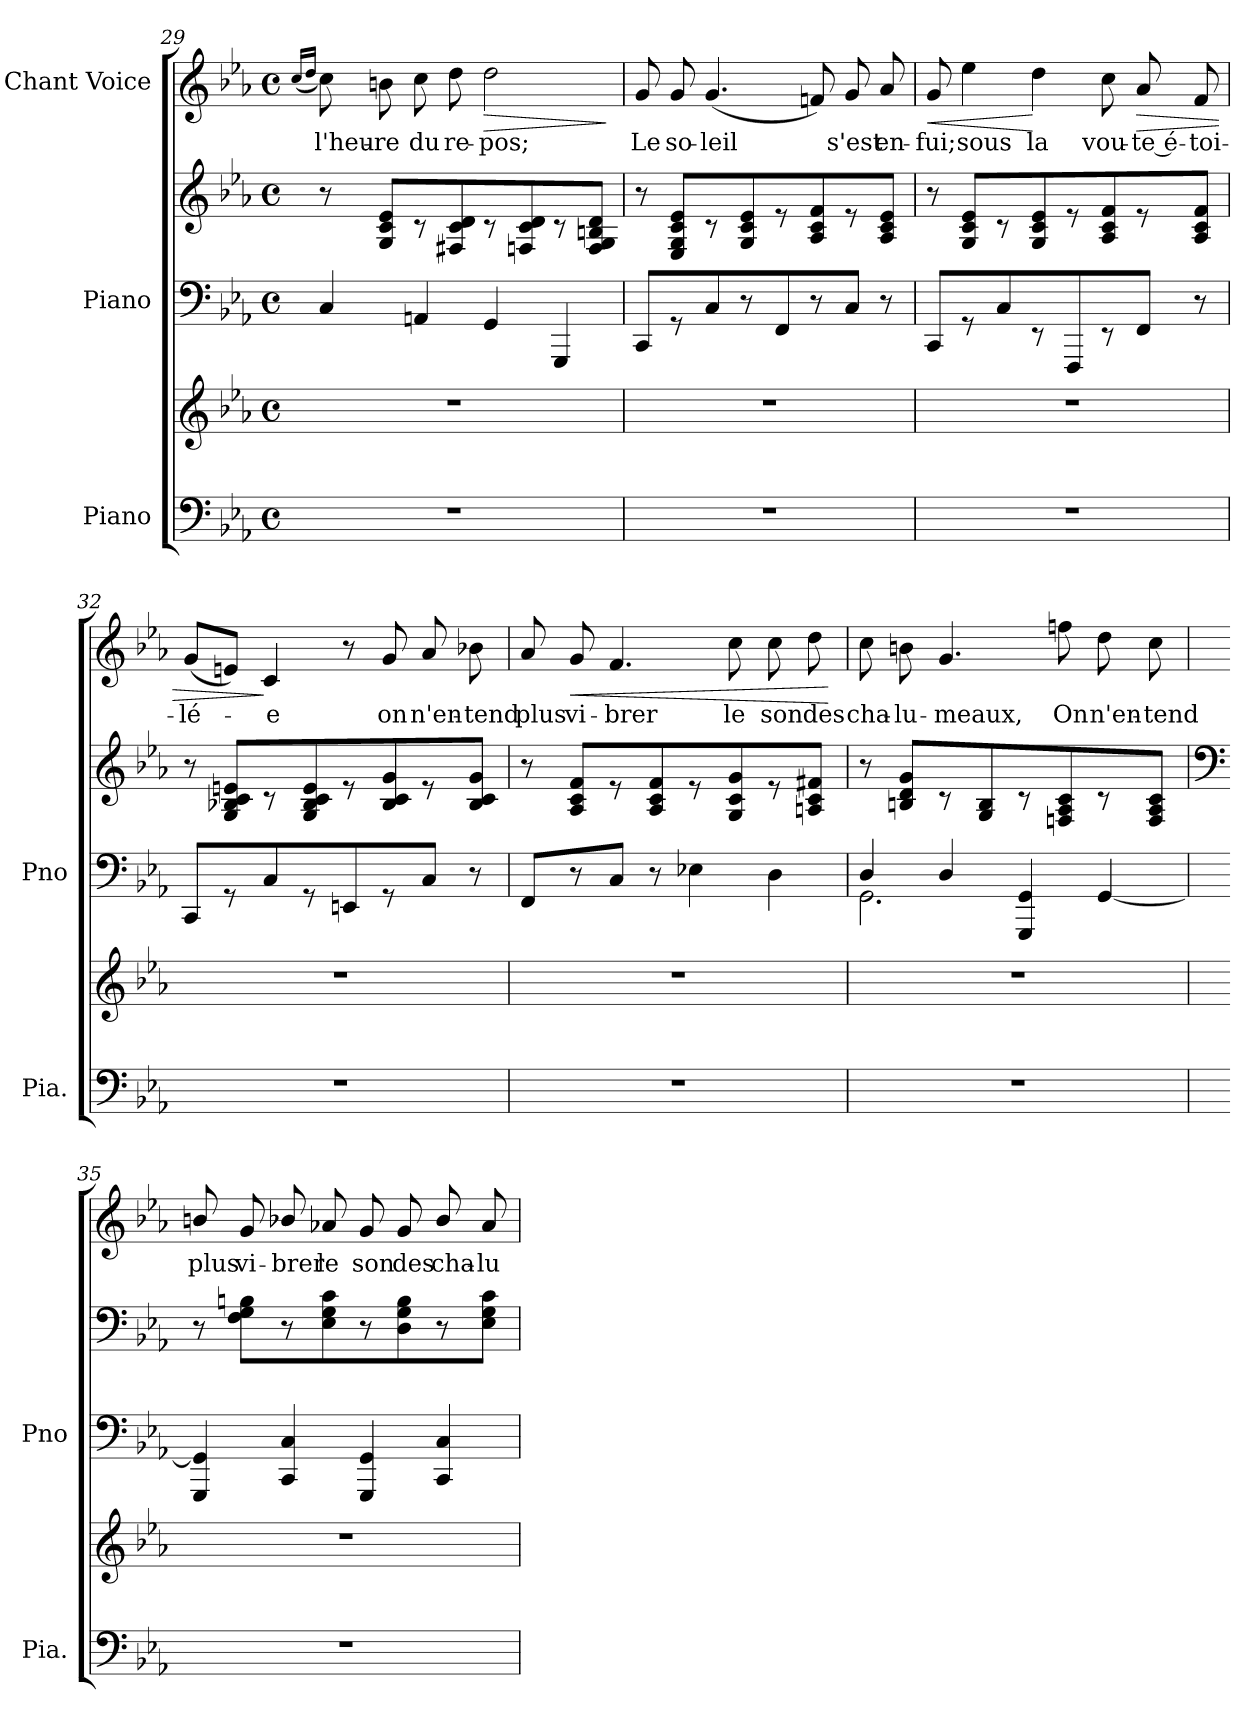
**kern	**kern	**kern	**kern	**kern	**text	**dynam
*part3	*part3	*part2	*part2	*part1	*part1	*part1
*staff5	*staff4	*staff3	*staff2	*staff1	*staff1	*staff1
*I"Piano	*	*I"Piano	*	*I"Chant Voice	*	*
*I'Pia.	*	*I'Pno	*	*	*	*
*clefF4	*clefG2	*clefF4	*clefG2	*clefG2	*	*
*k[b-e-a-]	*k[b-e-a-]	*k[b-e-a-]	*k[b-e-a-]	*k[b-e-a-]	*	*
*M4/4	*M4/4	*M4/4	*M4/4	*M4/4	*	*
*met(c)	*met(c)	*met(c)	*met(c)	*met(c)	*	*
=29	=29	=29	=29	=29	=29	=29
.	.	.	.	(16qcc/LL	.	.
.	.	.	.	16qdd/JJ	.	.
!	!	!	!	!	!LO:LY:b	!
1r	1r	4C/	8r	8cc\)	l'heu-	.
!	!	!	!	!	!LO:LY:b	!
.	.	.	8G/ 8c/ 8e-/L	8bn\	-re	.
!	!	!	!	!	!LO:LY:b	!
.	.	4AAn/	8r	8cc\	du	.
!	!	!	!	!	!LO:LY:b	!
.	.	.	8F#X/ 8c/ 8d/	8dd\	re-	.
!	!	!	!	!	!LO:LY:b	!LO:HP:b
.	.	4GG/	8r	2dd\	-pos;	>
.	.	.	8Fn/ 8c/ 8d/	.	.	.
.	.	4GGG/	8r	.	.	.
.	.	.	8F/ 8G/ 8Bn/ 8d/J	.	.	.
.	.	.	.	.	.	]
!!LO:LB:g=z
=30	=30	=30	=30	=30	=30	=30
!	!	!	!	!	!LO:LY:b	!
*	*	*	*	*^	*	*
1r	1r	8CC/L	8r	8g/	8ryy	Le	.
!	!	!	!	!	!	!LO:LY:b	!
*	*	*	*	*v	*v	*	*
.	.	8r	8E-/ 8G/ 8c/ 8e-/L	8g/	so-	.
!	!	!	!	!	!LO:LY:b	!
.	.	8C/	8r	(4.g/	-leil	.
.	.	8r	8G/ 8c/ 8e-/	.	.	.
.	.	8FF/	8r	.	.	.
*	*	*	*	*^	*	*
.	.	8r	8A-/ 8c/ 8f/	8fn/)	8ryy	.	.
!	!	!	!	!	!	!LO:LY:b	!
.	.	8C/J	8r	8g/	4ryy	s'est	.
!	!	!	!	!	!	!LO:LY:b	!
.	.	8r	8A-/ 8c/ 8e-/J	8a-/	.	en-	.
*	*	*	*	*v	*v	*	*
=31	=31	=31	=31	=31	=31	=31
!	!	!	!	!	!LO:LY:b	!LO:HP:b
1r	1r	8CC/L	8r	8g/	-fui;	<
!	!	!	!	!	!LO:LY:b	!
.	.	8r	8G/ 8c/ 8e-/L	4ee-\	sous	.
.	.	8C/	8r	.	.	.
!	!	!	!	!	!LO:LY:b	!
.	.	8r	8G/ 8c/ 8e-/	4dd\	la	[
.	.	8FFF/	8r	.	.	.
!	!	!	!	!	!LO:LY:b	!
.	.	8r	8A-/ 8c/ 8f/	8cc\	vou-	.
!	!	!	!	!	!LO:LY:b	!LO:HP:b
.	.	8FF/J	8r	8a-/	-te é-	>
!	!	!	!	!	!LO:LY:b	!
.	.	8r	8A-/ 8c/ 8f/J	8f/	-toi-	.
=32	=32	=32	=32	=32	=32	=32
!	!	!	!	!	!LO:LY:b	!
1r	1r	8CC/L	8r	(8g/L	-lé-	.
.	.	8r	8G/ 8B-X/ 8c/ 8en/L	8en/J)	.	.
!	!	!	!	!	!LO:LY:b	!
.	.	8C/	8r	4c/	-e	]
.	.	8r	8G/ 8B-/ 8c/ 8e/	.	.	.
.	.	8EEn/	8r	8r	.	.
!	!	!	!	!	!LO:LY:b	!
.	.	8r	8B-/ 8c/ 8g/	8g/	on	.
!	!	!	!	!	!LO:LY:b	!
.	.	8C/J	8r	8a-/	n'en-	.
!	!	!	!	!	!LO:LY:b	!
.	.	8r	8B-/ 8c/ 8g/J	8b-X\	-tend	.
=33	=33	=33	=33	=33	=33	=33
!	!	!	!	!	!LO:LY:b	!
1r	1r	8FF/L	8r	8a-/	plus	.
!	!	!	!	!	!LO:LY:b	!LO:HP:b
.	.	8r	8A-/ 8c/ 8f/L	8g/	vi-	<
!	!	!	!	!	!LO:LY:b	!
.	.	8C/J	8r	4.f/	-brer	.
.	.	8r	8A-/ 8c/ 8f/	.	.	.
.	.	4E-X\	8r	.	.	.
!	!	!	!	!	!LO:LY:b	!
.	.	.	8G/ 8c/ 8g/	8cc\	le	.
!	!	!	!	!	!LO:LY:b	!
.	.	4D\	8r	8cc\	son	.
!	!	!	!	!	!LO:LY:b	!
.	.	.	8Anj/ 8c/ 8f#X/J	8dd\	des	.
.	.	.	.	.	.	[
=34	=34	=34	=34	=34	=34	=34
*	*	*^	*	*	*	*
!	!	!	!	!	!	!LO:LY:b	!
1r	1r	4D/	2.GG\	8r	8cc\	cha-	.
!	!	!	!	!	!	!LO:LY:b	!
.	.	.	.	8Bn/ 8d/ 8g/L	8bn\	-lu-	.
!	!	!	!	!	!	!LO:LY:b	!
.	.	4D/	.	8r	4.g/	-meaux,	.
.	.	.	.	8G/ 8B/	.	.	.
.	.	4GGG/ 4GG/	.	8r	.	.	.
!	!	!	!	!	!	!LO:LY:b	!
.	.	.	.	8Fn/ 8A-/ 8c/	8ffn\	On	.
!	!	!	!	!	!	!LO:LY:b	!
.	.	[<4GG/	4ryy	8r	8dd\	n'en-	.
!	!	!	!	!	!	!LO:LY:b	!
.	.	.	.	8F/ 8A-/ 8c/J	8cc\	-tend	.
*	*	*v	*v	*	*	*	*
!!LO:LB:g=z
=35	=35	=35	=35	=35	=35	=35
*	*	*	*clefF4	*	*	*
!	!	!	!	!	!LO:LY:b	!
1r	1r	4GGG/ 4GG/]	8r	8bn/	plus	.
!	!	!	!	!	!LO:LY:b	!
.	.	.	8F\ 8G\ 8Bn\L	8g/	vi-	.
!	!	!	!	!	!LO:LY:b	!
.	.	4CC/ 4C/	8r	8b-X/	-brer	.
!	!	!	!	!	!LO:LY:b	!
.	.	.	8E-\ 8G\ 8c\	8a-X/	le	.
!	!	!	!	!	!LO:LY:b	!
.	.	4GGG/ 4GG/	8r	8g/	son	.
!	!	!	!	!	!LO:LY:b	!
.	.	.	8D\ 8G\ 8B\	8g/	des	.
!	!	!	!	!	!LO:LY:b	!
.	.	4CC/ 4C/	8r	8b-/	cha-	.
!	!	!	!	!	!LO:LY:b	!
.	.	.	8E-\ 8G\ 8c\J	8a-/	-lu-	.
=	=	=	=	=	=	=
*-	*-	*-	*-	*-	*-	*-
